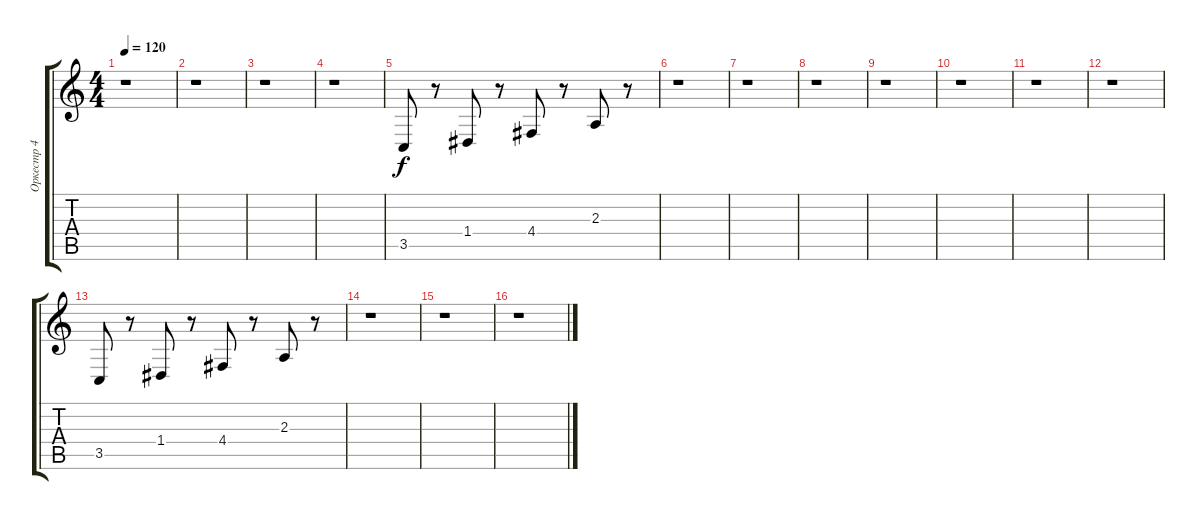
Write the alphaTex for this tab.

\track ("Оркестр 4" "Оркестр 4") {instrument trombone}
\staff {score tabs}
\tuning (E4 B3 G3 D3 A2 E2) {hide}
\ts (4 4)
\tempo 120
\clef g2
\ks c
r.1{dy f} |
r.1 |
r.1 |
r.1 |
3.5.8 r.8 1.4.8 r.8 4.4.8 r.8 2.3.8 r.8 |
r.1 |
r.1 |
r.1 |
r.1 |
r.1 |
r.1 |
r.1 |
3.5.8 r.8 1.4.8 r.8 4.4.8 r.8 2.3.8 r.8 |
r.1 |
r.1 |
r.1
